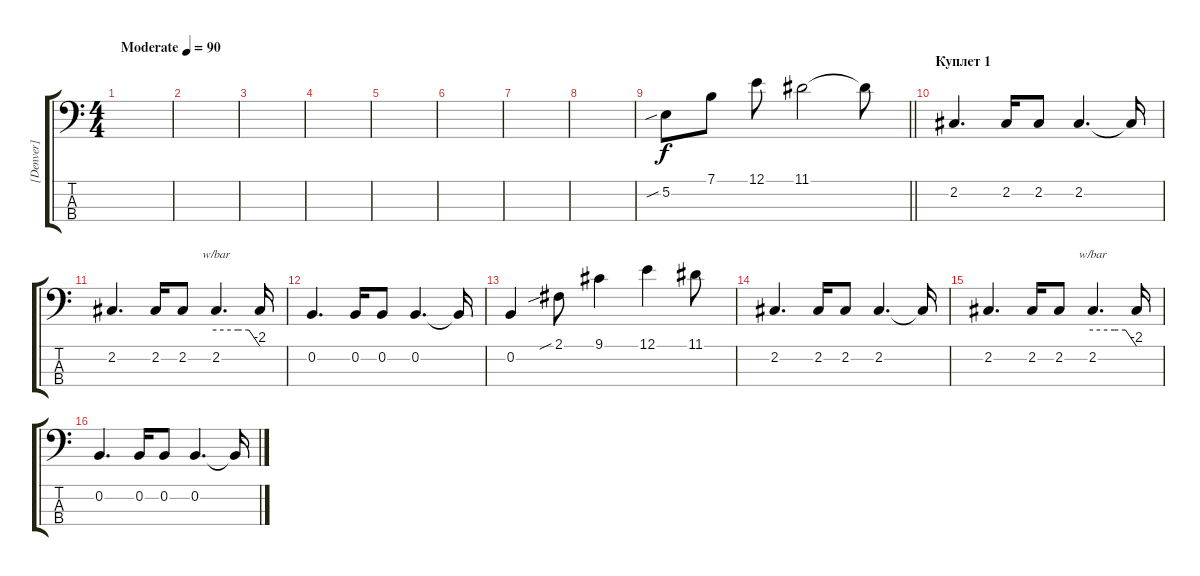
\track ("[Denver]" "[Denver]") {instrument electricbassfinger}
\staff {score tabs}
\tuning (E2 B1 Gb1 B0) {hide}
\ts (4 4)
\tempo (90 "Moderate")
\clef f4
\ks c
|
|
|
|
|
|
|
|
\barLineRight lightlight
5.2{sib}.8 7.1.8 12.1.8 11.1.2 11.1{t}.8 |
\section ("" "Куплет 1")
2.2.4{d} 2.2.16 2.2.8 2.2.4{d} 2.2{t}.16 |
2.2.4{d} 2.2.16 2.2.8 2.2.4{d tbe (custom default 0 0 30 0 45 0 60 -8)} 2.2{t}.16 |
0.2.4{d} 0.2.16 0.2.8 0.2.4{d} 0.2{t}.16 |
0.2.4 2.1{sib}.8 9.1.4 12.1.4 11.1.8 |
2.2.4{d} 2.2.16 2.2.8 2.2.4{d} 2.2{t}.16 |
2.2.4{d} 2.2.16 2.2.8 2.2.4{d tbe (custom default 0 0 30 0 45 0 60 -8)} 2.2{t}.16 |
0.2.4{d} 0.2.16 0.2.8 0.2.4{d} 0.2{t}.16
